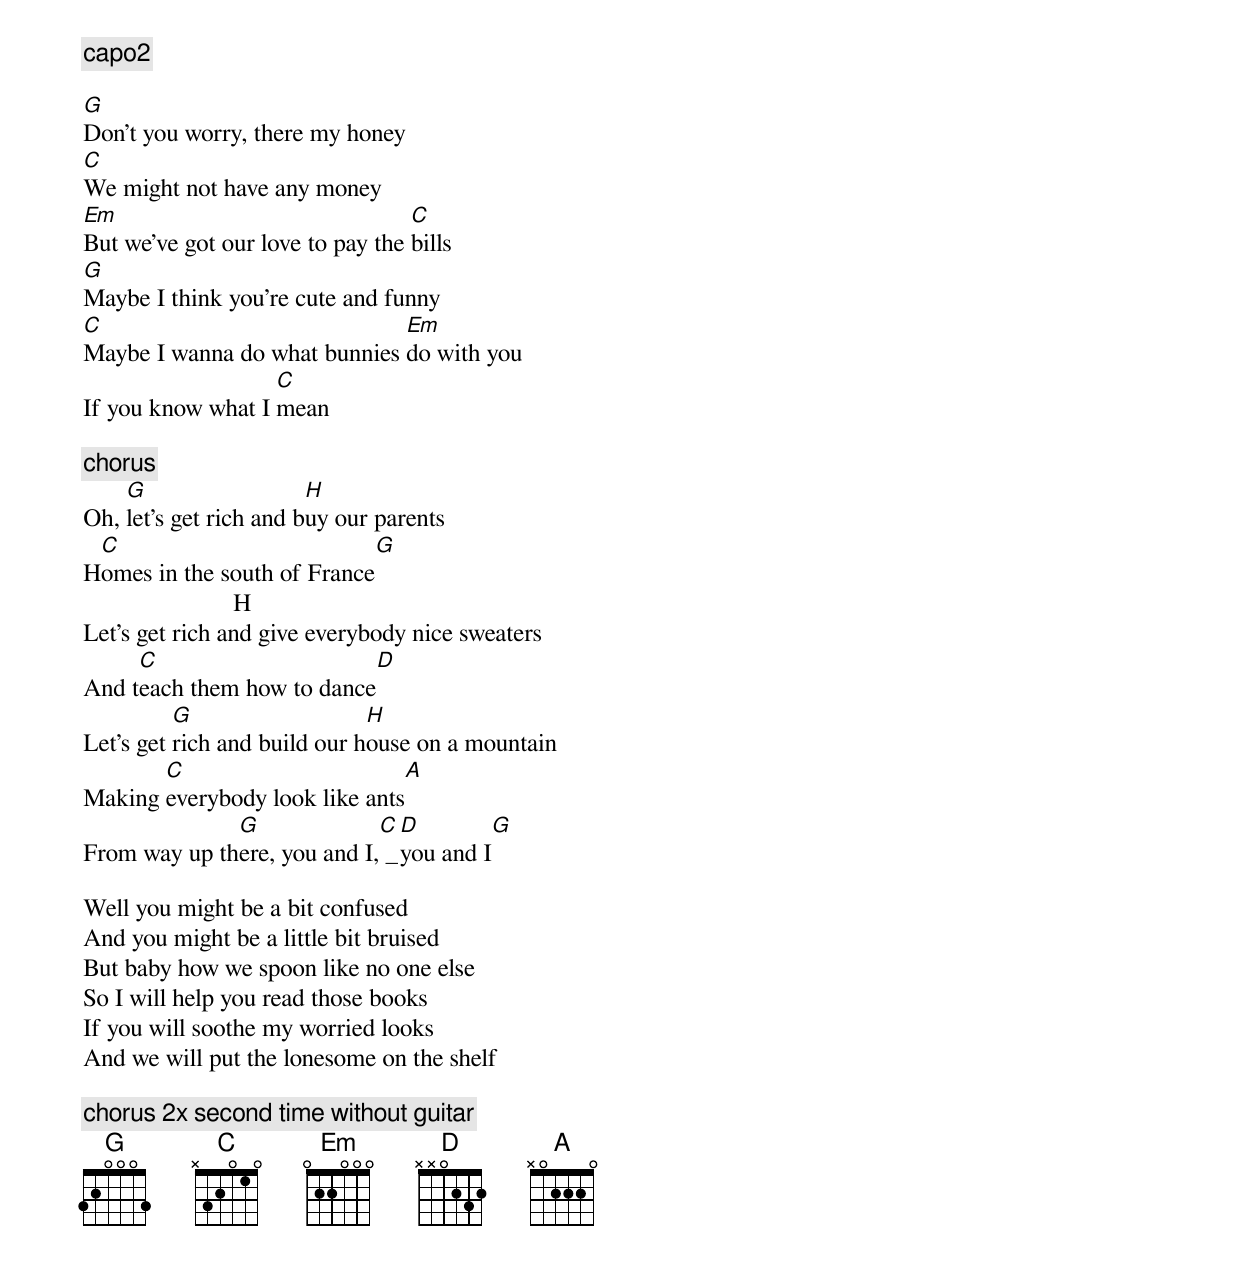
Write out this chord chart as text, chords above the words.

[capo2]

G
Don't you worry, there my honey
C
We might not have any money
Em                                C
But we've got our love to pay the bills
G
Maybe I think you're cute and funny
C                             Em
Maybe I wanna do what bunnies do with you
                   C
If you know what I mean

[chorus]
    G                   H
Oh, let's get rich and buy our parents
 C                          G
Homes in the south of France
                        H
Let's get rich and give everybody nice sweaters
     C                     D
And teach them how to dance
          G                   H
Let's get rich and build our house on a mountain
       C                       A
Making everybody look like ants
              G              C D        G
From way up there, you and I, _you and I

Well you might be a bit confused
And you might be a little bit bruised
But baby how we spoon like no one else
So I will help you read those books
If you will soothe my worried looks
And we will put the lonesome on the shelf

[chorus] [2x] second time without guitar
